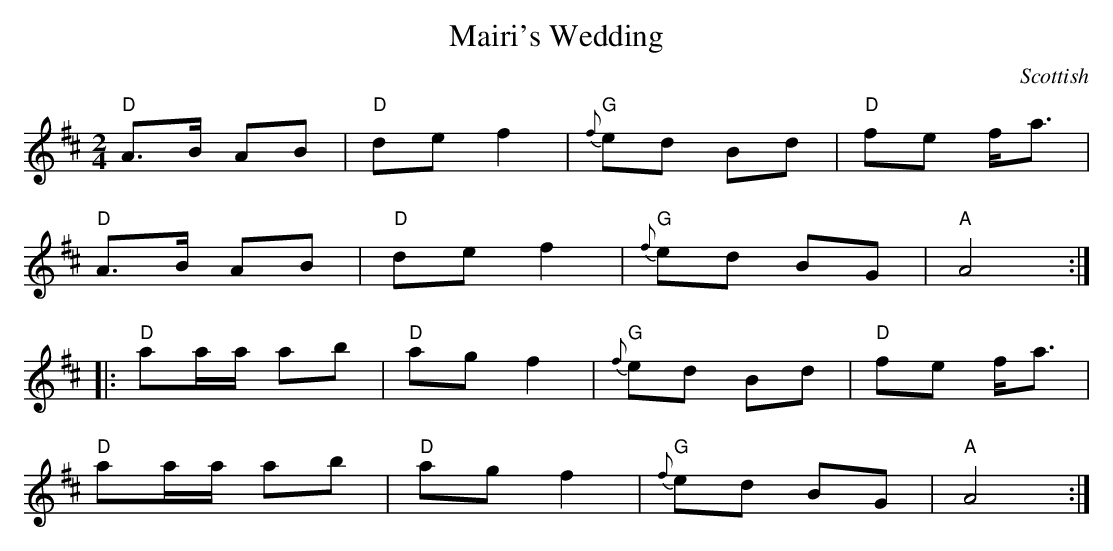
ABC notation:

X:1
T:Mairi's Wedding
C:Scottish
M:2/4
L:1/8
K:D major
"D"A>B AB | "D"de f2 | "G"{f}ed Bd | "D"fe f<a |
"D"A>B AB | "D"de f2 | "G"{f}ed BG | "A"A4 :|
|: "D"aa/a/ ab | "D"ag f2 | "G"{f}ed Bd | "D"fe f<a |
"D"aa/a/ ab | "D"ag f2 | "G"{f}ed BG | "A"A4 :|
